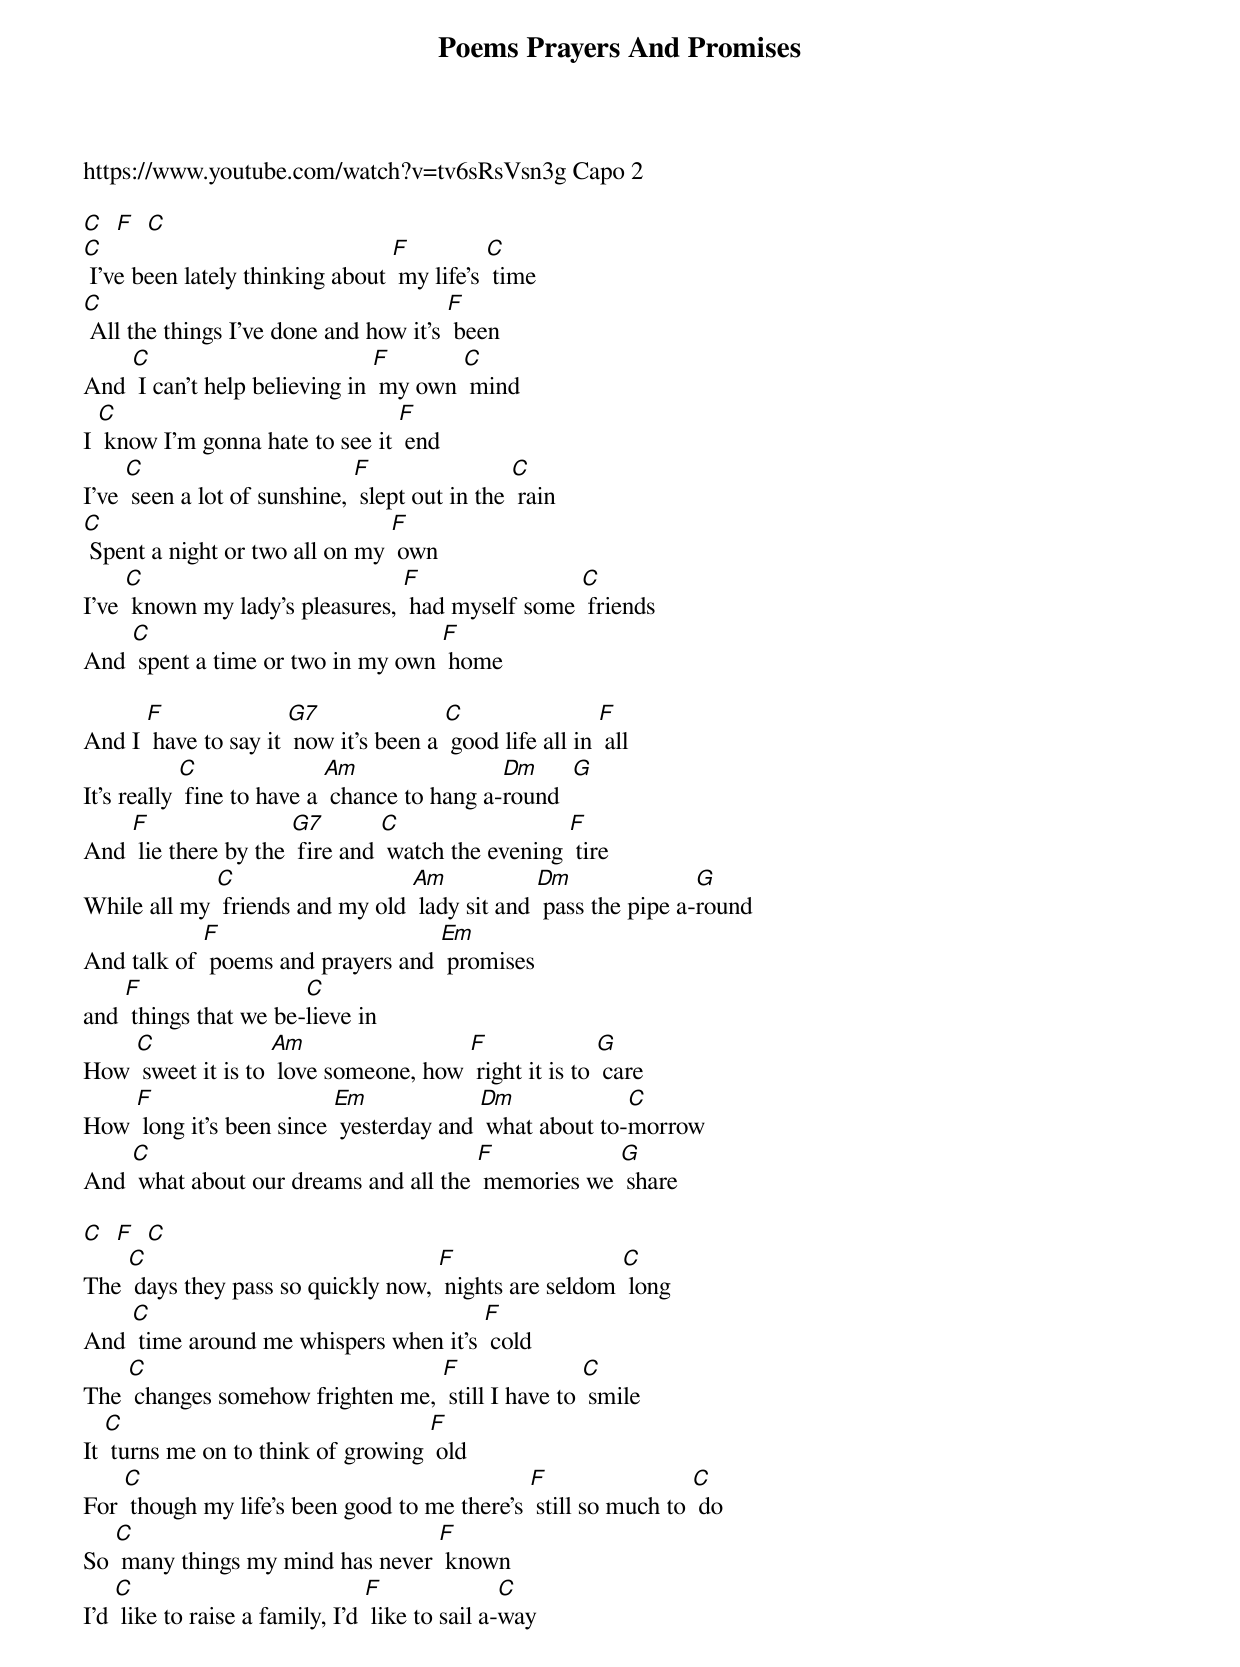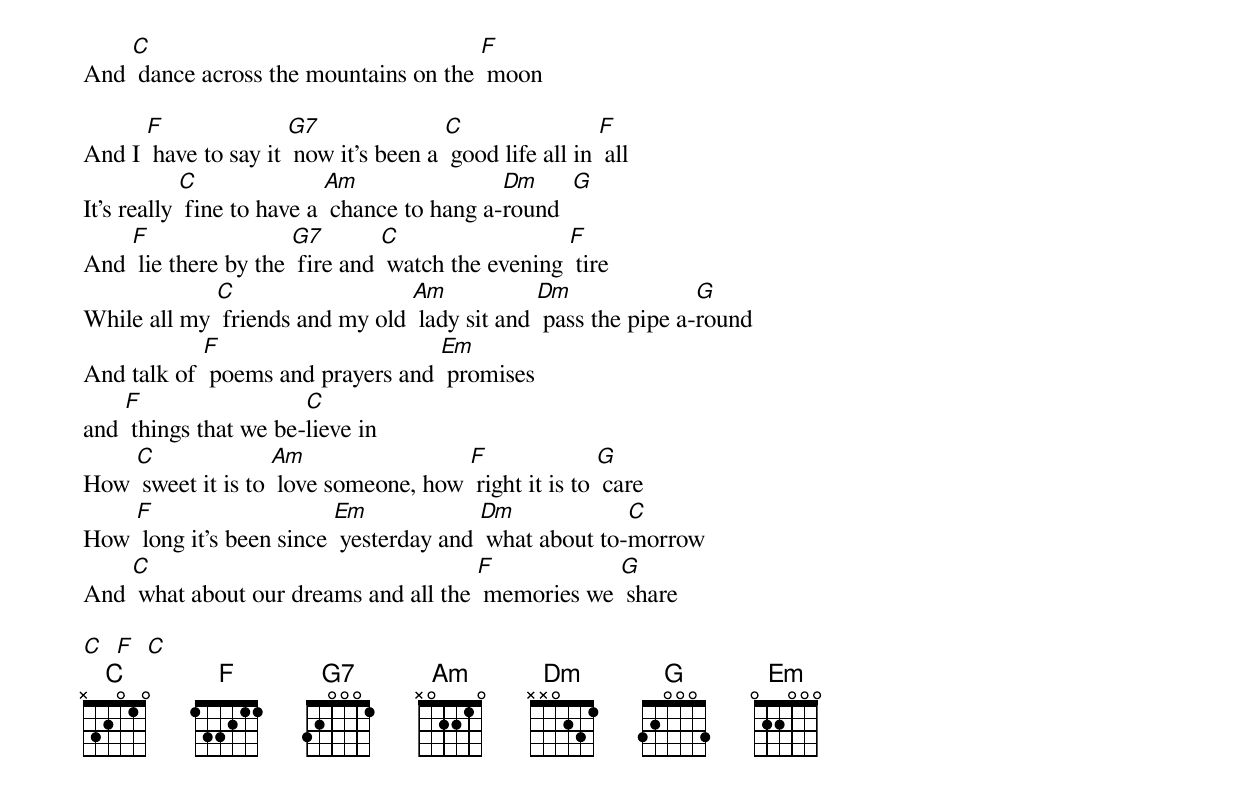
{t:Poems Prayers And Promises}
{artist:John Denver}
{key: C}
https://www.youtube.com/watch?v=tv6sRsVsn3g Capo 2

[C]  [F]  [C]
[C] I've been lately thinking about [F] my life's [C] time
[C] All the things I've done and how it's [F] been
And [C] I can't help believing in [F] my own [C] mind
I [C] know I'm gonna hate to see it [F] end
I've [C] seen a lot of sunshine, [F] slept out in the [C] rain
[C] Spent a night or two all on my [F] own
I've [C] known my lady's pleasures, [F] had myself some [C] friends
And [C] spent a time or two in my own [F] home

And I [F] have to say it [G7] now it's been a [C] good life all in [F] all
It's really [C] fine to have a [Am] chance to hang a-[Dm]round  [G]
And [F] lie there by the [G7] fire and [C] watch the evening [F] tire
While all my [C] friends and my old [Am] lady sit and [Dm] pass the pipe a-[G]round
And talk of [F] poems and prayers and [Em] promises
and [F] things that we be-[C]lieve in
How [C] sweet it is to [Am] love someone, how [F] right it is to [G] care
How [F] long it's been since [Em] yesterday and [Dm] what about to-[C]morrow
And [C] what about our dreams and all the [F] memories we [G] share

[C]  [F]  [C]
The [C] days they pass so quickly now, [F] nights are seldom [C] long
And [C] time around me whispers when it's [F] cold
The [C] changes somehow frighten me, [F] still I have to [C] smile
It [C] turns me on to think of growing [F] old
For [C] though my life's been good to me there's [F] still so much to [C] do
So [C] many things my mind has never [F] known
I'd [C] like to raise a family, I'd [F] like to sail a-[C]way
And [C] dance across the mountains on the [F] moon

And I [F] have to say it [G7] now it's been a [C] good life all in [F] all
It's really [C] fine to have a [Am] chance to hang a-[Dm]round  [G]
And [F] lie there by the [G7] fire and [C] watch the evening [F] tire
While all my [C] friends and my old [Am] lady sit and [Dm] pass the pipe a-[G]round
And talk of [F] poems and prayers and [Em] promises
and [F] things that we be-[C]lieve in
How [C] sweet it is to [Am] love someone, how [F] right it is to [G] care
How [F] long it's been since [Em] yesterday and [Dm] what about to-[C]morrow
And [C] what about our dreams and all the [F] memories we [G] share

[C]  [F]  [C]
